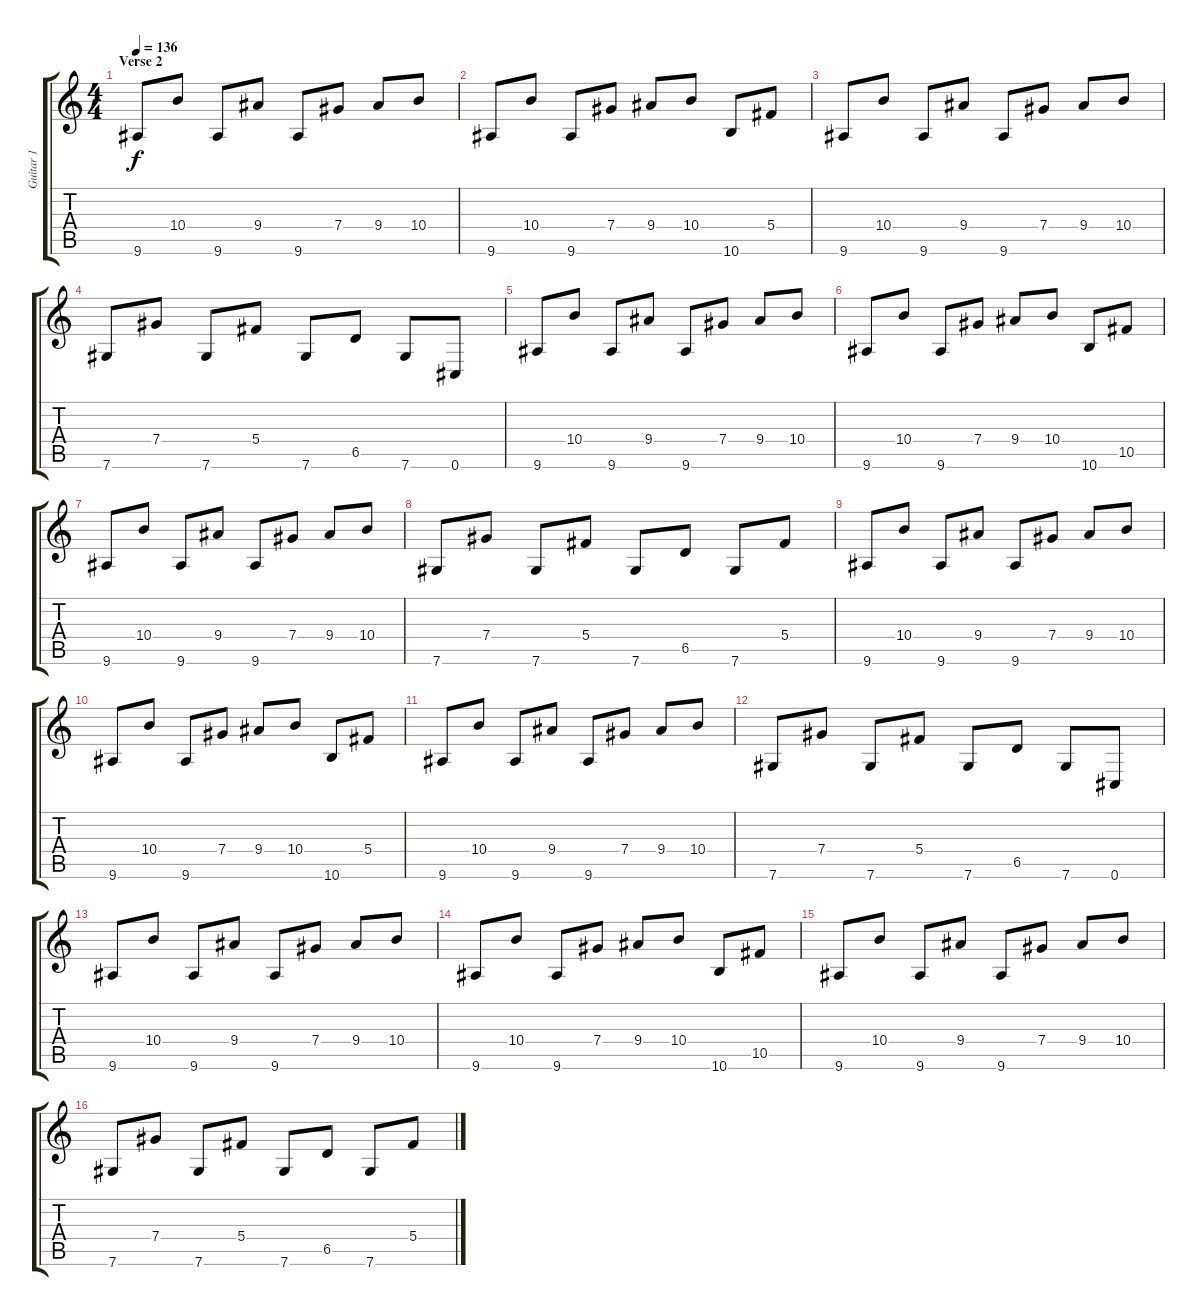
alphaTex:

\track ("Guitar 1" "Guitar 1") {instrument distortionguitar}
\staff {score tabs}
\tuning (Eb4 Bb3 Gb3 Db3 Ab2 Db2) {hide}
\ts (4 4)
\section ("" "Verse 2")
\tempo 136
\clef g2
\ks c
9.6.8{dy f} 10.4.8 9.6.8 9.4.8 9.6.8 7.4.8 9.4.8 10.4.8 |
9.6.8 10.4.8 9.6.8 7.4.8 9.4.8 10.4.8 10.6.8 5.4.8 |
9.6.8 10.4.8 9.6.8 9.4.8 9.6.8 7.4.8 9.4.8 10.4.8 |
7.6.8 7.4.8 7.6.8 5.4.8 7.6.8 6.5.8 7.6.8 0.6.8 |
9.6.8 10.4.8 9.6.8 9.4.8 9.6.8 7.4.8 9.4.8 10.4.8 |
9.6.8 10.4.8 9.6.8 7.4.8 9.4.8 10.4.8 10.6.8 10.5.8 |
9.6.8 10.4.8 9.6.8 9.4.8 9.6.8 7.4.8 9.4.8 10.4.8 |
7.6.8 7.4.8 7.6.8 5.4.8 7.6.8 6.5.8 7.6.8 5.4.8 |
9.6.8 10.4.8 9.6.8 9.4.8 9.6.8 7.4.8 9.4.8 10.4.8 |
9.6.8 10.4.8 9.6.8 7.4.8 9.4.8 10.4.8 10.6.8 5.4.8 |
9.6.8 10.4.8 9.6.8 9.4.8 9.6.8 7.4.8 9.4.8 10.4.8 |
7.6.8 7.4.8 7.6.8 5.4.8 7.6.8 6.5.8 7.6.8 0.6.8 |
9.6.8 10.4.8 9.6.8 9.4.8 9.6.8 7.4.8 9.4.8 10.4.8 |
9.6.8 10.4.8 9.6.8 7.4.8 9.4.8 10.4.8 10.6.8 10.5.8 |
9.6.8 10.4.8 9.6.8 9.4.8 9.6.8 7.4.8 9.4.8 10.4.8 |
7.6.8 7.4.8 7.6.8 5.4.8 7.6.8 6.5.8 7.6.8 5.4.8
